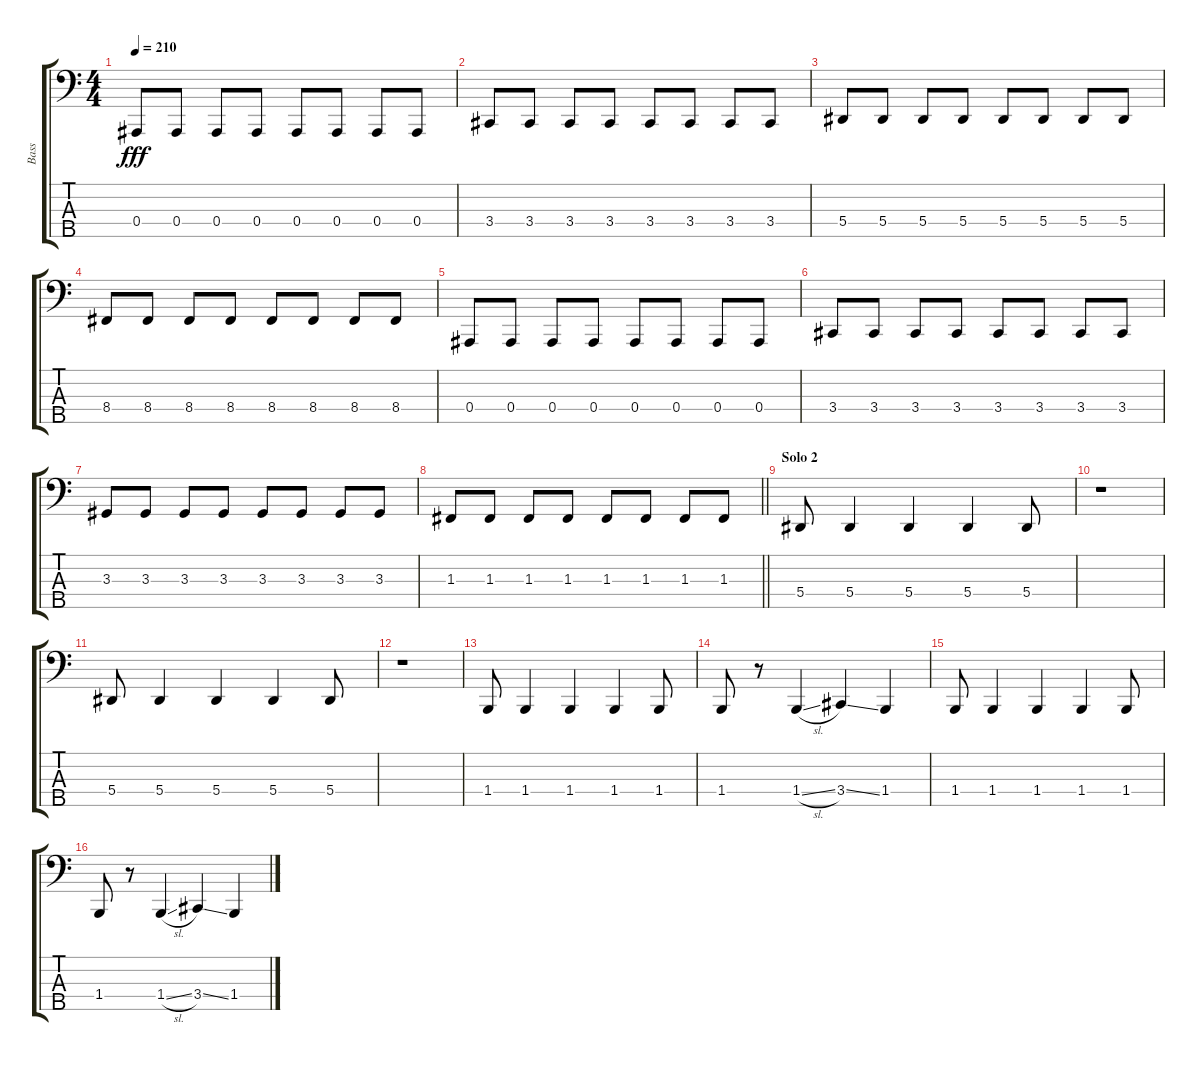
\track ("Bass" "Bass") {instrument electricbasspick}
\staff {score tabs}
\tuning (Eb2 Bb1 F1 Bb0 F0) {hide}
\ts (4 4)
\tempo 210
\clef f4
\ks c
0.4.8{dy fff} 0.4.8 0.4.8 0.4.8 0.4.8 0.4.8 0.4.8 0.4.8 |
3.4.8 3.4.8 3.4.8 3.4.8 3.4.8 3.4.8 3.4.8 3.4.8 |
5.4.8 5.4.8 5.4.8 5.4.8 5.4.8 5.4.8 5.4.8 5.4.8 |
8.4.8 8.4.8 8.4.8 8.4.8 8.4.8 8.4.8 8.4.8 8.4.8 |
0.4.8 0.4.8 0.4.8 0.4.8 0.4.8 0.4.8 0.4.8 0.4.8 |
3.4.8 3.4.8 3.4.8 3.4.8 3.4.8 3.4.8 3.4.8 3.4.8 |
3.3.8 3.3.8 3.3.8 3.3.8 3.3.8 3.3.8 3.3.8 3.3.8 |
\barLineRight lightlight
1.3.8 1.3.8 1.3.8 1.3.8 1.3.8 1.3.8 1.3.8 1.3.8 |
\section ("" "Solo 2")
5.4.8{volume 16} 5.4.4 5.4.4 5.4.4 5.4.8 |
r.1 |
5.4.8 5.4.4 5.4.4 5.4.4 5.4.8 |
r.1 |
1.4.8 1.4.4 1.4.4 1.4.4 1.4.8 |
1.4.8 r.8 1.4{sl}.4 3.4{ss}.4 1.4.4 |
1.4.8 1.4.4 1.4.4 1.4.4 1.4.8 |
1.4.8 r.8 1.4{sl}.4 3.4{ss}.4 1.4.4
